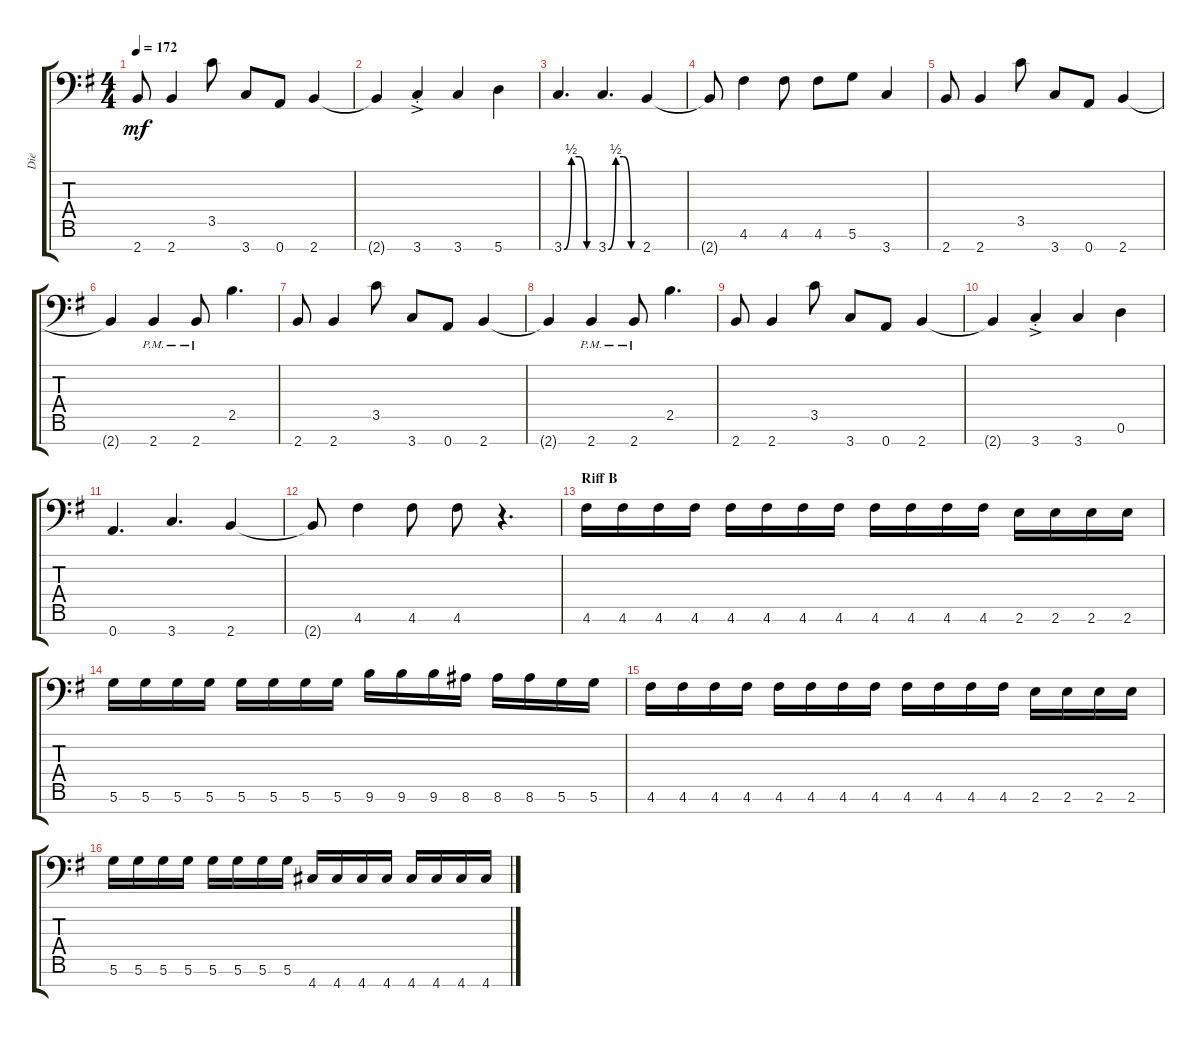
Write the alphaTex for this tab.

\track ("Die" "Die") {instrument distortionguitar}
\staff {score tabs}
\tuning (E4 B3 G3 D3 A2 D2 A1) {hide}
\ts (4 4)
\tempo 172
\clef f4
\ks eminor
2.7.8{dy mf} 2.7.4 3.5.8 3.7.8 0.7.8 2.7.4 |
2.7{t}.4 3.7{ac st}.4 3.7.4 5.7.4 |
3.7{be (custom 0 0 15 2 30 2 45 0 60 0)}.4{d} 3.7{be (custom 0 0 15 2 30 2 45 0 60 0)}.4{d} 2.7.4 |
2.7{t}.8 4.6.4 4.6.8 4.6.8 5.6.8 3.7.4 |
2.7.8 2.7.4 3.5.8 3.7.8 0.7.8 2.7.4 |
2.7{t}.4 2.7{pm}.4 2.7{pm}.8 2.5.4{d} |
2.7.8 2.7.4 3.5.8 3.7.8 0.7.8 2.7.4 |
2.7{t}.4 2.7{pm}.4 2.7{pm}.8 2.5.4{d} |
2.7.8 2.7.4 3.5.8 3.7.8 0.7.8 2.7.4 |
2.7{t}.4 3.7{ac st}.4 3.7.4 0.6.4 |
0.7.4{d} 3.7.4{d} 2.7.4 |
2.7{t}.8 4.6.4 4.6.8 4.6.8 r.4{d} |
\section ("" "Riff B")
4.6.16 4.6.16 4.6.16 4.6.16 4.6.16 4.6.16 4.6.16 4.6.16 4.6.16 4.6.16 4.6.16 4.6.16 2.6.16 2.6.16 2.6.16 2.6.16 |
5.6.16 5.6.16 5.6.16 5.6.16 5.6.16 5.6.16 5.6.16 5.6.16 9.6.16 9.6.16 9.6.16 8.6.16 8.6.16 8.6.16 5.6.16 5.6.16 |
4.6.16 4.6.16 4.6.16 4.6.16 4.6.16 4.6.16 4.6.16 4.6.16 4.6.16 4.6.16 4.6.16 4.6.16 2.6.16 2.6.16 2.6.16 2.6.16 |
5.6.16 5.6.16 5.6.16 5.6.16 5.6.16 5.6.16 5.6.16 5.6.16 4.7.16 4.7.16 4.7.16 4.7.16 4.7.16 4.7.16 4.7.16 4.7.16
